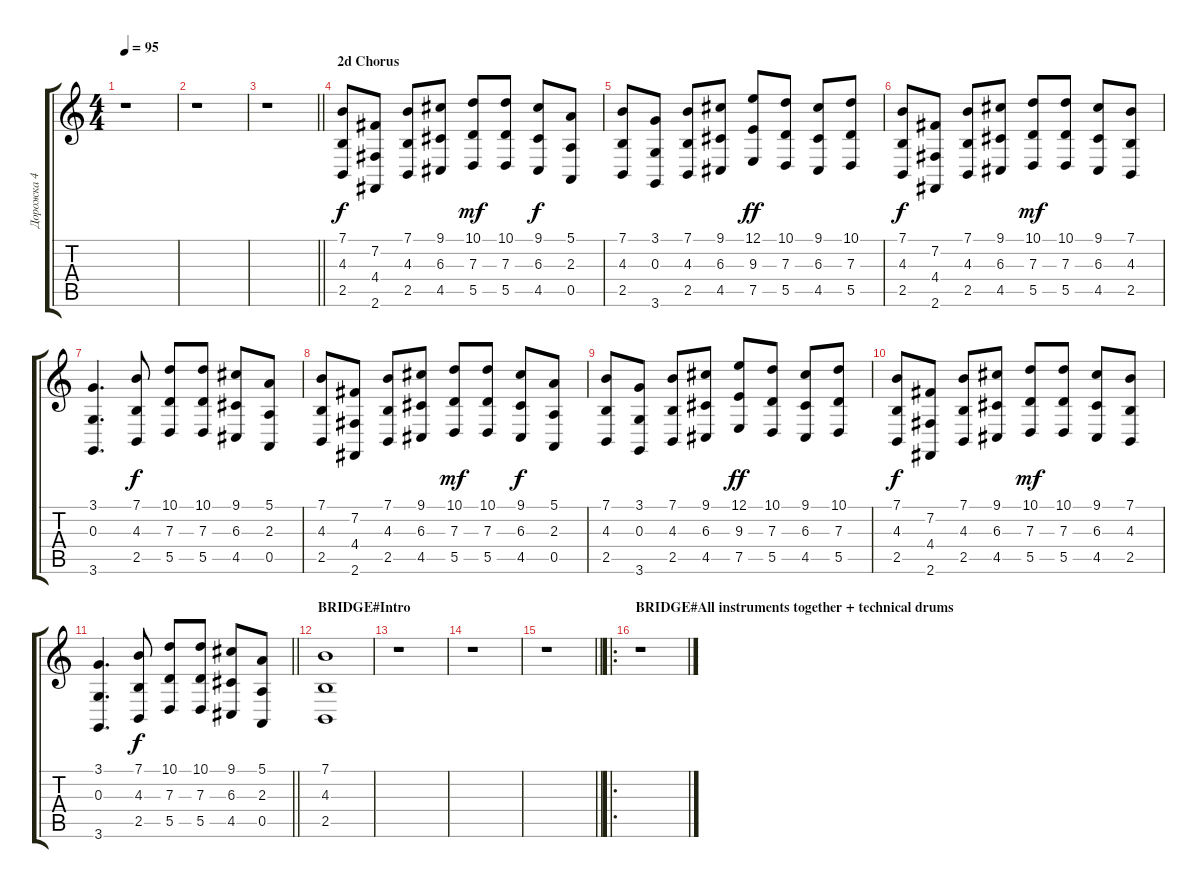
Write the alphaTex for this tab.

\track ("Дорожка 4" "Дорожка 4") {instrument choiraahs}
\staff {score tabs}
\tuning (E4 B3 G3 D3 A2 E2) {hide}
\ts (4 4)
\tempo 95
\clef g2
\ks c
r.1{dy mf} |
r.1 |
\barLineRight lightlight
r.1 |
\section ("" "2d Chorus")
(7.1 4.3 2.5).8{dy f} (7.2 4.4 2.6).8 (7.1 4.3 2.5).8 (9.1 6.3 4.5).8 (10.1 7.3 5.5).8{dy mf} (10.1 7.3 5.5).8 (9.1 6.3 4.5).8{dy f} (5.1 2.3 0.5).8 |
(7.1 4.3 2.5).8 (3.1 0.3 3.6).8 (7.1 4.3 2.5).8 (9.1 6.3 4.5).8 (12.1 9.3 7.5).8{dy ff} (10.1 7.3 5.5).8 (9.1 6.3 4.5).8 (10.1 7.3 5.5).8 |
(7.1 4.3 2.5).8{dy f} (7.2 4.4 2.6).8 (7.1 4.3 2.5).8 (9.1 6.3 4.5).8 (10.1 7.3 5.5).8{dy mf} (10.1 7.3 5.5).8 (9.1 6.3 4.5).8 (7.1 4.3 2.5).8 |
(3.1 0.3 3.6).4{d} (7.1 4.3 2.5).8{dy f} (10.1 7.3 5.5).8 (10.1 7.3 5.5).8 (9.1 6.3 4.5).8 (5.1 2.3 0.5).8 |
(7.1 4.3 2.5).8 (7.2 4.4 2.6).8 (7.1 4.3 2.5).8 (9.1 6.3 4.5).8 (10.1 7.3 5.5).8{dy mf} (10.1 7.3 5.5).8 (9.1 6.3 4.5).8{dy f} (5.1 2.3 0.5).8 |
(7.1 4.3 2.5).8 (3.1 0.3 3.6).8 (7.1 4.3 2.5).8 (9.1 6.3 4.5).8 (12.1 9.3 7.5).8{dy ff} (10.1 7.3 5.5).8 (9.1 6.3 4.5).8 (10.1 7.3 5.5).8 |
(7.1 4.3 2.5).8{dy f} (7.2 4.4 2.6).8 (7.1 4.3 2.5).8 (9.1 6.3 4.5).8 (10.1 7.3 5.5).8{dy mf} (10.1 7.3 5.5).8 (9.1 6.3 4.5).8 (7.1 4.3 2.5).8 |
\barLineRight lightlight
(3.1 0.3 3.6).4{d} (7.1 4.3 2.5).8{dy f} (10.1 7.3 5.5).8 (10.1 7.3 5.5).8 (9.1 6.3 4.5).8 (5.1 2.3 0.5).8 |
\section ("" "BRIDGE#Intro")
(7.1 4.3 2.5).1 |
r.1 |
r.1 |
\barLineRight lightlight
r.1 |
\ro
\section ("" "BRIDGE#All instruments together + technical drums")
r.1
